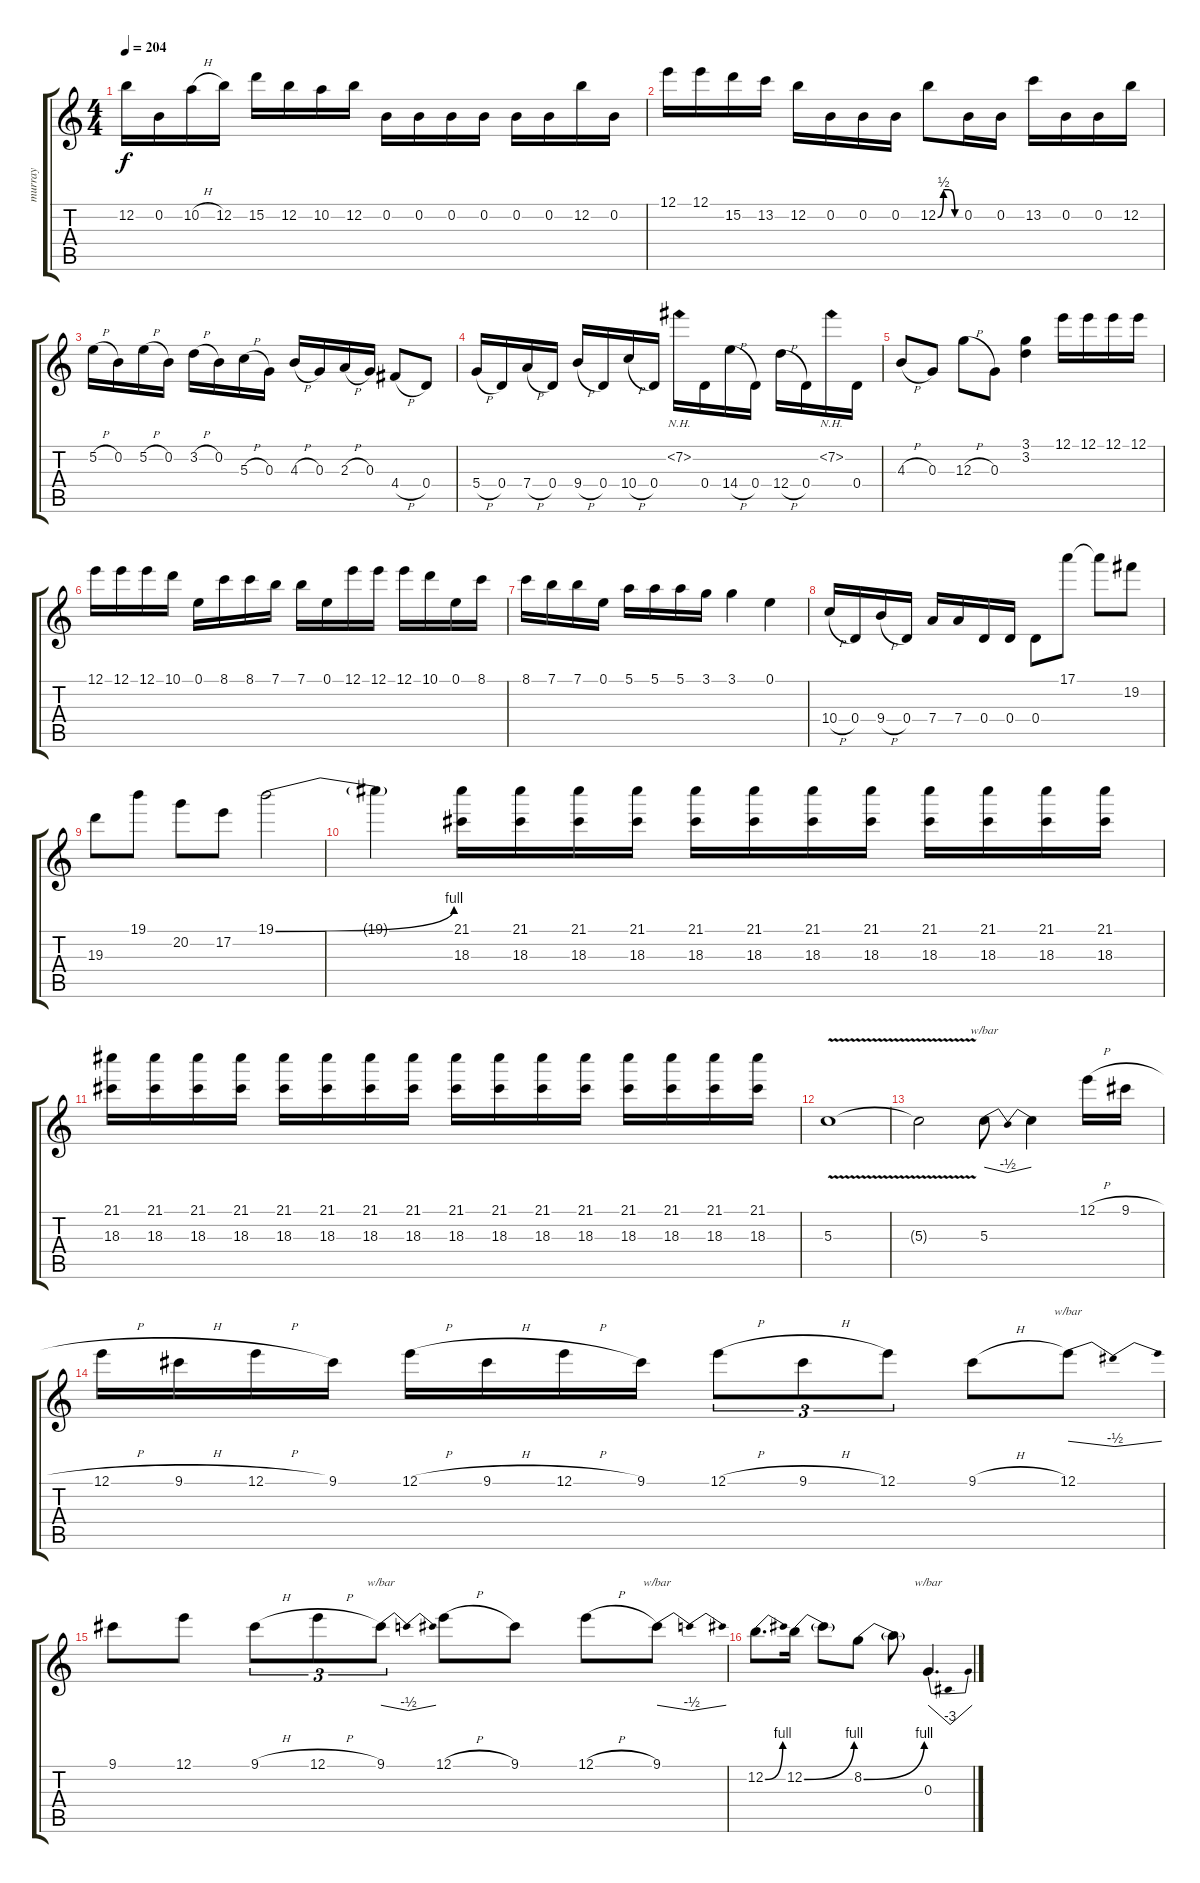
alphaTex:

\track ("murray" "murray") {instrument distortionguitar}
\staff {score tabs}
\tuning (E4 B3 G3 D3 A2 E2) {hide}
\ts (4 4)
\tempo 204
\clef g2
\ks c
12.2.16{dy f} 0.2.16 10.2{h}.16 12.2.16 15.2.16 12.2.16 10.2.16 12.2.16 0.2.16 0.2.16 0.2.16 0.2.16 0.2.16 0.2.16 12.2.16 0.2.16 |
12.1.16 12.1.16 15.2.16 13.2.16 12.2.16 0.2.16 0.2.16 0.2.16 12.2{be (custom 0 0 15 2 30 2 45 0 60 0)}.8 0.2.16 0.2.16 13.2.16 0.2.16 0.2.16 12.2.16 |
5.2{h}.16 0.2.16 5.2{h}.16 0.2.16 3.2{h}.16 0.2.16 5.3{h}.16 0.3.16 4.3{h}.16 0.3.16 2.3{h}.16 0.3.16 4.4{h}.8 0.4.8 |
5.4{h}.16 0.4.16 7.4{h}.16 0.4.16 9.4{h}.16 0.4.16 10.4{h}.16 0.4.16 7.2{nh}.16 0.4.16 14.4{h}.16 0.4.16 12.4{h}.16 0.4.16 7.2{nh}.16 0.4.16 |
4.3{h}.8 0.3.8 12.3{h}.8 0.3.8 (3.1 3.2).4 12.1.16 12.1.16 12.1.16 12.1.16 |
12.1.16 12.1.16 12.1.16 10.1.16 0.1.16 8.1.16 8.1.16 7.1.16 7.1.16 0.1.16 12.1.16 12.1.16 12.1.16 10.1.16 0.1.16 8.1.16 |
8.1.16 7.1.16 7.1.16 0.1.16 5.1.16 5.1.16 5.1.16 3.1.16 3.1.4 0.1.4 |
10.4{h}.16 0.4.16 9.4{h}.16 0.4.16 7.4.16 7.4.16 0.4.16 0.4.16 0.4.8 17.1.8 17.1{t}.8 19.2.8 |
19.3.8 19.1.8 20.2.8 17.2.8 19.1{be (bend 0 0 60 4)}.2 |
19.1{t}.4 (21.1 18.3).16 (21.1 18.3).16 (21.1 18.3).16 (21.1 18.3).16 (21.1 18.3).16 (21.1 18.3).16 (21.1 18.3).16 (21.1 18.3).16 (21.1 18.3).16 (21.1 18.3).16 (21.1 18.3).16 (21.1 18.3).16 |
(21.1 18.3).16 (21.1 18.3).16 (21.1 18.3).16 (21.1 18.3).16 (21.1 18.3).16 (21.1 18.3).16 (21.1 18.3).16 (21.1 18.3).16 (21.1 18.3).16 (21.1 18.3).16 (21.1 18.3).16 (21.1 18.3).16 (21.1 18.3).16 (21.1 18.3).16 (21.1 18.3).16 (21.1 18.3).16 |
5.3{v}.1 |
5.3{t}.2 5.3.8{tbe (dip default 0 0 30 -2 60 0)} 5.3{t}.4 12.1{h}.16 9.1{h}.16 |
12.1{h}.16 9.1{h}.16 12.1{h}.16 9.1.16 12.1{h}.16 9.1{h}.16 12.1{h}.16 9.1.16 12.1{h}.8{tu (3 2)} 9.1{h}.8{tu (3 2)} 12.1.8{tu (3 2)} 9.1{h}.8 12.1.8{tbe (dip default 0 0 30 -2 60 0)} |
9.1.8 12.1.8 9.1{h}.8{tu (3 2)} 12.1{h}.8{tu (3 2)} 9.1.8{tu (3 2) tbe (dip default 0 0 30 -2 60 0)} 12.1{h}.8 9.1.8 12.1{h}.8 9.1.8{tbe (dip default 0 0 30 -2 60 0)} |
12.2{be (bend 0 0 60 4)}.8{d} 12.2{be (bend 0 0 60 4)}.16 12.2{t}.8 8.2{be (bend 0 0 60 4)}.8 8.2{t}.8 0.3.4{d tbe (dip default 0 0 30 -12 60 0)}
